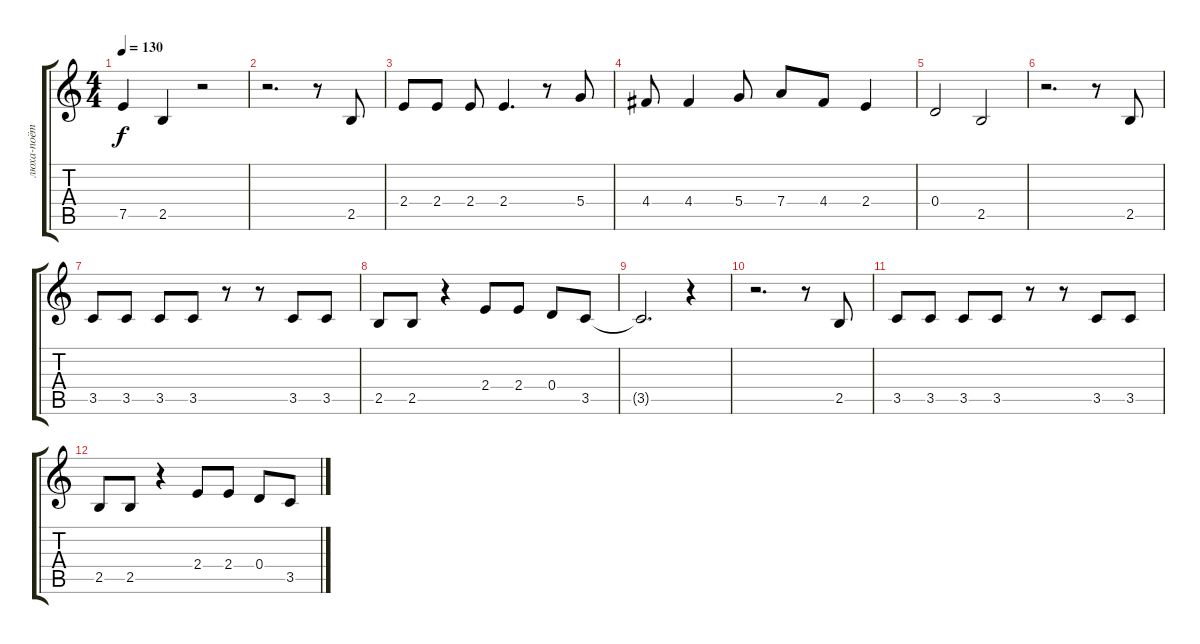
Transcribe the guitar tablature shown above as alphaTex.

\track ("люха-поёт" "люха-поёт") {instrument electricbasspick}
\staff {score tabs}
\tuning (E4 B3 G3 D3 A2 E2) {hide}
\ts (4 4)
\tempo 130
\clef g2
\ks c
7.5{t}.4{dy f} 2.5.4 r.2 |
r.2{d} r.8 2.5.8 |
2.4.8 2.4.8 2.4.8 2.4.4{d} r.8 5.4.8 |
4.4.8 4.4.4 5.4.8 7.4.8 4.4.8 2.4.4 |
0.4.2 2.5.2 |
r.2{d} r.8 2.5.8 |
3.5.8 3.5.8 3.5.8 3.5.8 r.8 r.8 3.5.8 3.5.8 |
2.5.8 2.5.8 r.4 2.4.8 2.4.8 0.4.8 3.5.8 |
3.5{t}.2{d} r.4 |
r.2{d} r.8 2.5.8 |
3.5.8 3.5.8 3.5.8 3.5.8 r.8 r.8 3.5.8 3.5.8 |
2.5.8 2.5.8 r.4 2.4.8 2.4.8 0.4.8 3.5.8
